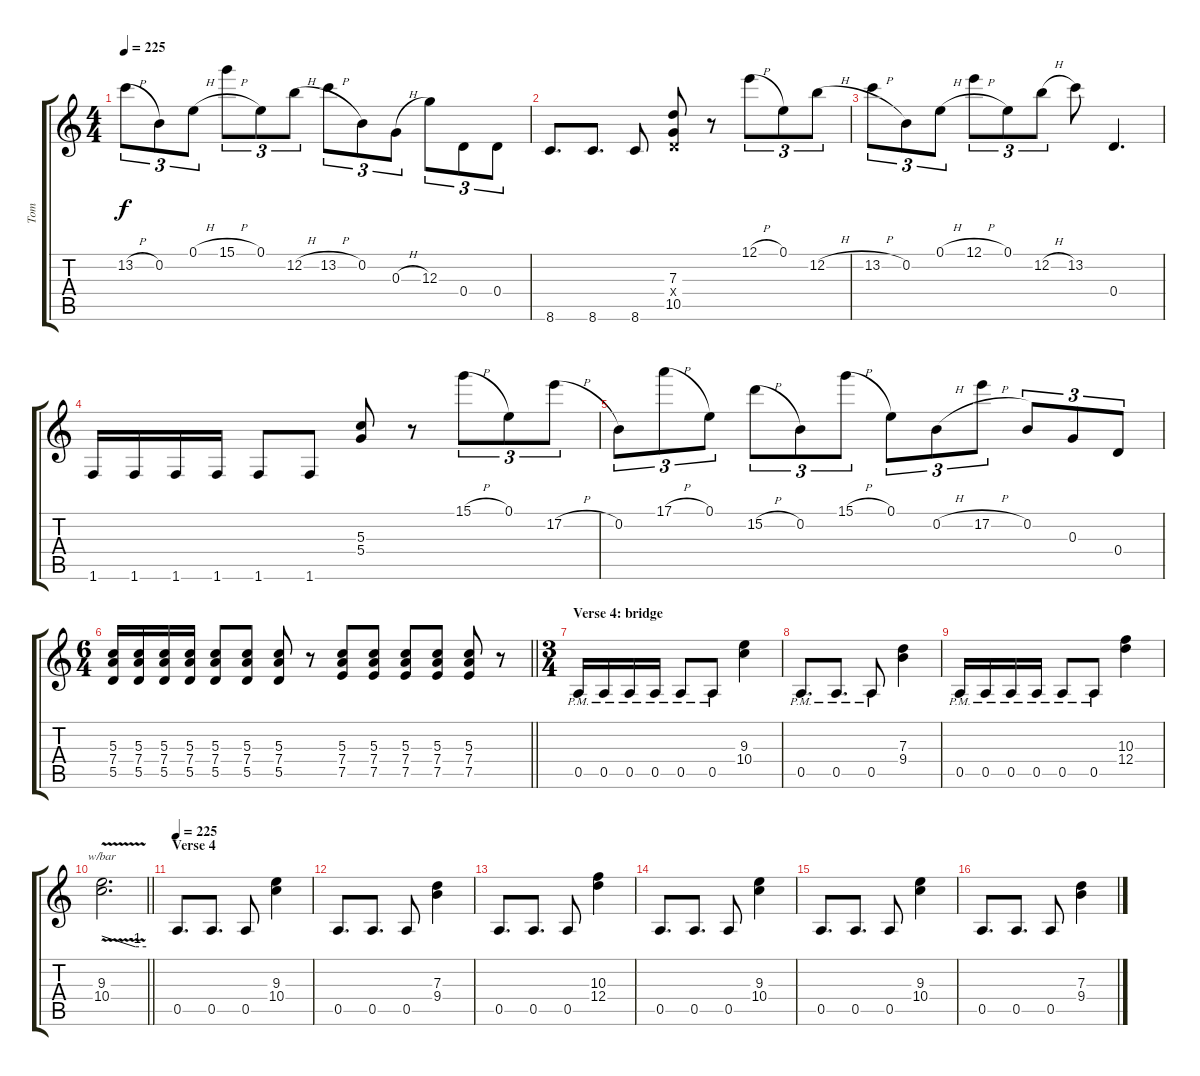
\track ("Tom" "Tom") {instrument distortionguitar}
\staff {score tabs}
\tuning (E4 B3 G3 D3 A2 E2) {hide}
\ts (4 4)
\tempo 225
\clef g2
\ks c
13.2{h}.8{tu (3 2) dy f} 0.2.8{tu (3 2)} 0.1{h}.8{tu (3 2)} 15.1{h}.8{tu (3 2)} 0.1.8{tu (3 2)} 12.2{h}.8{tu (3 2)} 13.2{h}.8{tu (3 2)} 0.2.8{tu (3 2)} 0.3{h}.8{tu (3 2)} 12.3.8{tu (3 2)} 0.4.8{tu (3 2)} 0.4.8{tu (3 2)} |
8.6.8{d} 8.6.8{d} 8.6.8 (7.3 0.4{x} 10.5).8 r.8 12.1{h}.8{tu (3 2)} 0.1.8{tu (3 2)} 12.2{h}.8{tu (3 2)} |
13.2{h}.8{tu (3 2)} 0.2.8{tu (3 2)} 0.1{h}.8{tu (3 2)} 12.1{h}.8{tu (3 2)} 0.1.8{tu (3 2)} 12.2{h}.8{tu (3 2)} 13.2.8 0.4.4{d} |
1.6.16 1.6.16 1.6.16 1.6.16 1.6.8 1.6.8 (5.3 5.4).8 r.8 15.1{h}.8{tu (3 2)} 0.1.8{tu (3 2)} 17.2{h}.8{tu (3 2)} |
0.2.8{tu (3 2)} 17.1{h}.8{tu (3 2)} 0.1.8{tu (3 2)} 15.2{h}.8{tu (3 2)} 0.2.8{tu (3 2)} 15.1{h}.8{tu (3 2)} 0.1.8{tu (3 2)} 0.2{h}.8{tu (3 2)} 17.2{h}.8{tu (3 2)} 0.2.8{tu (3 2)} 0.3.8{tu (3 2)} 0.4.8{tu (3 2)} |
\ts (6 4)
\barLineRight lightlight
(5.3 7.4 5.5).16 (5.3 7.4 5.5).16 (5.3 7.4 5.5).16 (5.3 7.4 5.5).16 (5.3 7.4 5.5).8 (5.3 7.4 5.5).8 (5.3 7.4 5.5).8 r.8 (5.3 7.4 7.5).8 (5.3 7.4 7.5).8 (5.3 7.4 7.5).8 (5.3 7.4 7.5).8 (5.3 7.4 7.5).8 r.8 |
\ts (3 4)
\section ("" "Verse 4: bridge")
0.5{pm}.16 0.5{pm}.16 0.5{pm}.16 0.5{pm}.16 0.5{pm}.8 0.5{pm}.8 (9.3 10.4).4 |
0.5{pm}.8{d} 0.5{pm}.8{d} 0.5{pm}.8 (7.3 9.4).4 |
0.5{pm}.16 0.5{pm}.16 0.5{pm}.16 0.5{pm}.16 0.5{pm}.8 0.5{pm}.8 (10.3 12.4).4 |
\barLineRight lightlight
(9.3 10.4{v}).2{d tbe (custom default 0 0 45 -4 60 -4)} |
\section ("" "Verse 4")
\tempo 225
0.5.8{d} 0.5.8{d} 0.5.8 (9.3 10.4).4 |
0.5.8{d} 0.5.8{d} 0.5.8 (7.3 9.4).4 |
0.5.8{d} 0.5.8{d} 0.5.8 (10.3 12.4).4 |
0.5.8{d} 0.5.8{d} 0.5.8 (9.3 10.4).4 |
0.5.8{d} 0.5.8{d} 0.5.8 (9.3 10.4).4 |
0.5.8{d} 0.5.8{d} 0.5.8 (7.3 9.4).4
